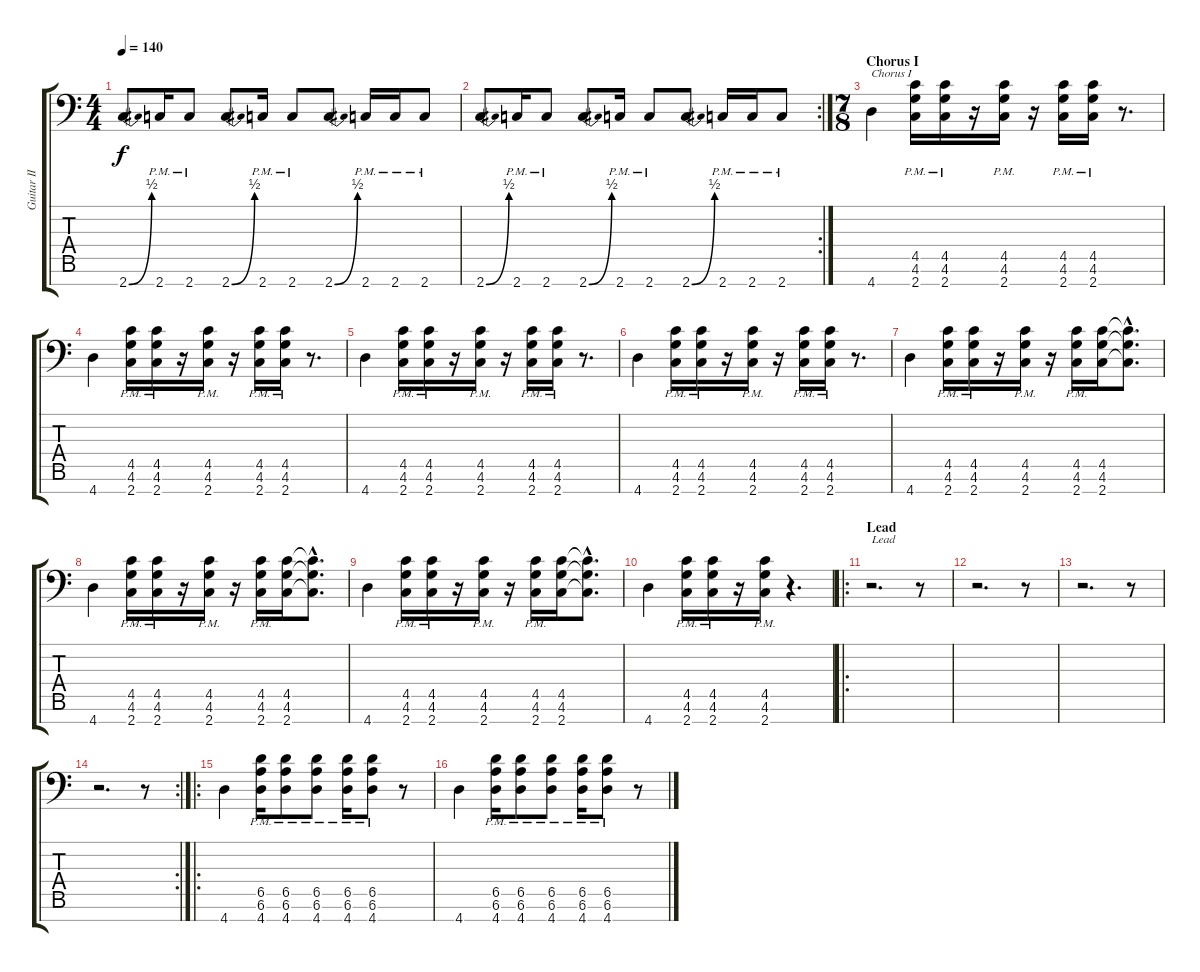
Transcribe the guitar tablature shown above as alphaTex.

\track ("Guitar II [Martin Hagstrom]" "Guitar II ") {instrument distortionguitar}
\staff {score tabs}
\tuning (Eb4 Bb3 Gb3 Db3 Ab2 Eb2 Bb1) {hide}
\ts (4 4)
\tempo 140
\clef f4
\ks c
2.7{be (bend 0 0 60 2)}.8{dy f} 2.7{pm}.16 2.7{pm}.8 2.7{be (bend 0 0 60 2)}.8 2.7{pm}.16 2.7{pm}.8 2.7{be (bend 0 0 60 2)}.8 2.7{pm}.16 2.7{pm}.16 2.7{pm}.8 |
\rc 2
2.7{be (bend 0 0 60 2)}.8 2.7{pm}.16 2.7{pm}.8 2.7{be (bend 0 0 60 2)}.8 2.7{pm}.16 2.7{pm}.8 2.7{be (bend 0 0 60 2)}.8 2.7{pm}.16 2.7{pm}.16 2.7{pm}.8 |
\ts (7 8)
\section ("" "Chorus I")
4.7.4{txt "Chorus I"} (4.5{pm} 4.6{pm} 2.7{pm}).16 (4.5{pm} 4.6{pm} 2.7{pm}).16 r.16 (4.5{pm} 4.6{pm} 2.7{pm}).16 r.16 (4.5{pm} 4.6{pm} 2.7{pm}).16 (4.5{pm} 4.6{pm} 2.7{pm}).16 r.8{d} |
4.7.4 (4.5{pm} 4.6{pm} 2.7{pm}).16 (4.5{pm} 4.6{pm} 2.7{pm}).16 r.16 (4.5{pm} 4.6{pm} 2.7{pm}).16 r.16 (4.5{pm} 4.6{pm} 2.7{pm}).16 (4.5{pm} 4.6{pm} 2.7{pm}).16 r.8{d} |
4.7.4 (4.5{pm} 4.6{pm} 2.7{pm}).16 (4.5{pm} 4.6{pm} 2.7{pm}).16 r.16 (4.5{pm} 4.6{pm} 2.7{pm}).16 r.16 (4.5{pm} 4.6{pm} 2.7{pm}).16 (4.5{pm} 4.6{pm} 2.7{pm}).16 r.8{d} |
4.7.4 (4.5{pm} 4.6{pm} 2.7{pm}).16 (4.5{pm} 4.6{pm} 2.7{pm}).16 r.16 (4.5{pm} 4.6{pm} 2.7{pm}).16 r.16 (4.5{pm} 4.6{pm} 2.7{pm}).16 (4.5{pm} 4.6{pm} 2.7{pm}).16 r.8{d} |
4.7.4 (4.5{pm} 4.6{pm} 2.7{pm}).16 (4.5{pm} 4.6{pm} 2.7{pm}).16 r.16 (4.5{pm} 4.6{pm} 2.7{pm}).16 r.16 (4.5{pm} 4.6{pm} 2.7{pm}).16 (4.5 4.6 2.7).16 (4.5{hac t} 4.6{hac t} 2.7{hac t}).8{d} |
4.7.4 (4.5{pm} 4.6{pm} 2.7{pm}).16 (4.5{pm} 4.6{pm} 2.7{pm}).16 r.16 (4.5{pm} 4.6{pm} 2.7{pm}).16 r.16 (4.5{pm} 4.6{pm} 2.7{pm}).16 (4.5 4.6 2.7).16 (4.5{hac t} 4.6{hac t} 2.7{hac t}).8{d} |
4.7.4 (4.5{pm} 4.6{pm} 2.7{pm}).16 (4.5{pm} 4.6{pm} 2.7{pm}).16 r.16 (4.5{pm} 4.6{pm} 2.7{pm}).16 r.16 (4.5{pm} 4.6{pm} 2.7{pm}).16 (4.5 4.6 2.7).16 (4.5{hac t} 4.6{hac t} 2.7{hac t}).8{d} |
4.7.4 (4.5{pm} 4.6{pm} 2.7{pm}).16 (4.5{pm} 4.6{pm} 2.7{pm}).16 r.16 (4.5{pm} 4.6{pm} 2.7{pm}).16 r.4{d} |
\ro
\section ("" "Lead")
r.2{d txt "Lead"} r.8 |
r.2{d} r.8 |
r.2{d} r.8 |
\rc 2
r.2{d} r.8 |
\ro
4.7.4 (6.5{pm} 6.6{pm} 4.7{pm}).16 (6.5{pm} 6.6{pm} 4.7{pm}).8 (6.5{pm} 6.6{pm} 4.7{pm}).8 (6.5{pm} 6.6{pm} 4.7{pm}).16 (6.5{pm} 6.6{pm} 4.7{pm}).8 r.8 |
4.7.4 (6.5{pm} 6.6{pm} 4.7{pm}).16 (6.5{pm} 6.6{pm} 4.7{pm}).8 (6.5{pm} 6.6{pm} 4.7{pm}).8 (6.5{pm} 6.6{pm} 4.7{pm}).16 (6.5{pm} 6.6{pm} 4.7{pm}).8 r.8
